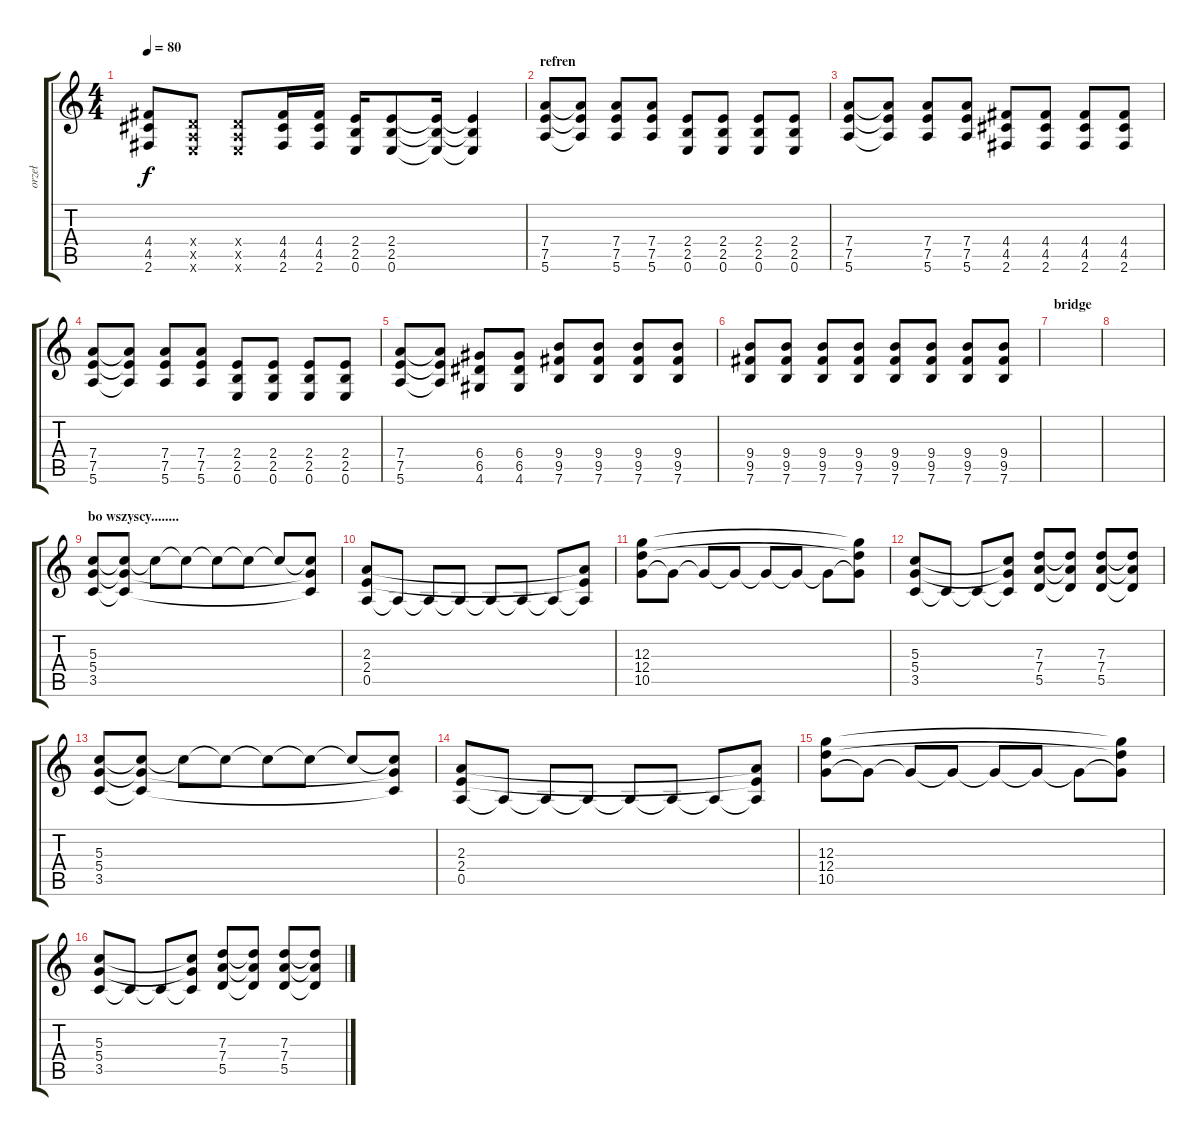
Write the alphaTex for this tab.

\track ("orzeł" "orzeł") {instrument overdrivenguitar}
\staff {score tabs}
\tuning (E4 B3 G3 D3 A2 E2) {hide}
\ts (4 4)
\tempo 80
\clef g2
\ks c
(4.4 4.5 2.6).8{dy f} (0.4{x} 0.5{x} 0.6{x}).8 (0.4{x} 0.5{x} 0.6{x}).8 (4.4 4.5 2.6).16 (4.4 4.5 2.6).16 (2.4 2.5 0.6).16 (2.4 2.5 0.6).8 (2.4{t} 2.5{t} 0.6{t}).16 (2.4{t} 2.5{t} 0.6{t}).4 |
\section ("" "refren")
(7.4 7.5 5.6).8 (7.4{t} 7.5{t} 5.6{t}).8 (7.4 7.5 5.6).8 (7.4 7.5 5.6).8 (2.4 2.5 0.6).8 (2.4 2.5 0.6).8 (2.4 2.5 0.6).8 (2.4 2.5 0.6).8 |
(7.4 7.5 5.6).8 (7.4{t} 7.5{t} 5.6{t}).8 (7.4 7.5 5.6).8 (7.4 7.5 5.6).8 (4.4 4.5 2.6).8 (4.4 4.5 2.6).8 (4.4 4.5 2.6).8 (4.4 4.5 2.6).8 |
(7.4 7.5 5.6).8 (7.4{t} 7.5{t} 5.6{t}).8 (7.4 7.5 5.6).8 (7.4 7.5 5.6).8 (2.4 2.5 0.6).8 (2.4 2.5 0.6).8 (2.4 2.5 0.6).8 (2.4 2.5 0.6).8 |
(7.4 7.5 5.6).8 (7.4{t} 7.5{t} 5.6{t}).8 (6.4 6.5 4.6).8 (6.4 6.5 4.6).8 (9.4 9.5 7.6).8 (9.4 9.5 7.6).8 (9.4 9.5 7.6).8 (9.4 9.5 7.6).8 |
(9.4 9.5 7.6).8 (9.4 9.5 7.6).8 (9.4 9.5 7.6).8 (9.4 9.5 7.6).8 (9.4 9.5 7.6).8 (9.4 9.5 7.6).8 (9.4 9.5 7.6).8 (9.4 9.5 7.6).8 |
\section ("" "bridge")
|
|
\section ("" "bo wszyscy........")
(5.3 5.4 3.5).8 (5.3{t} 5.4{t} 3.5{t}).8 5.3{t}.8 5.3{t}.8 5.3{t}.8 5.3{t}.8 5.3{t}.8 (5.3{t} 5.4{t} 3.5{t}).8 |
(2.3 2.4 0.5).8 0.5{t}.8 0.5{t}.8 0.5{t}.8 0.5{t}.8 0.5{t}.8 0.5{t}.8 (2.3{t} 2.4{t} 0.5{t}).8 |
(12.3 12.4 10.5).8 10.5{t}.8 10.5{t}.8 10.5{t}.8 10.5{t}.8 10.5{t}.8 10.5{t}.8 (12.3{t} 12.4{t} 10.5{t}).8 |
(5.3 5.4 3.5).8 3.5{t}.8 3.5{t}.8 (5.3{t} 5.4{t} 3.5{t}).8 (7.3 7.4 5.5).8 (7.3{t} 7.4{t} 5.5{t}).8 (7.3 7.4 5.5).8 (7.3{t} 7.4{t} 5.5{t}).8 |
(5.3 5.4 3.5).8 (5.3{t} 5.4{t} 3.5{t}).8 5.3{t}.8 5.3{t}.8 5.3{t}.8 5.3{t}.8 5.3{t}.8 (5.3{t} 5.4{t} 3.5{t}).8 |
(2.3 2.4 0.5).8 0.5{t}.8 0.5{t}.8 0.5{t}.8 0.5{t}.8 0.5{t}.8 0.5{t}.8 (2.3{t} 2.4{t} 0.5{t}).8 |
(12.3 12.4 10.5).8 10.5{t}.8 10.5{t}.8 10.5{t}.8 10.5{t}.8 10.5{t}.8 10.5{t}.8 (12.3{t} 12.4{t} 10.5{t}).8 |
(5.3 5.4 3.5).8 3.5{t}.8 3.5{t}.8 (5.3{t} 5.4{t} 3.5{t}).8 (7.3 7.4 5.5).8 (7.3{t} 7.4{t} 5.5{t}).8 (7.3 7.4 5.5).8 (7.3{t} 7.4{t} 5.5{t}).8
